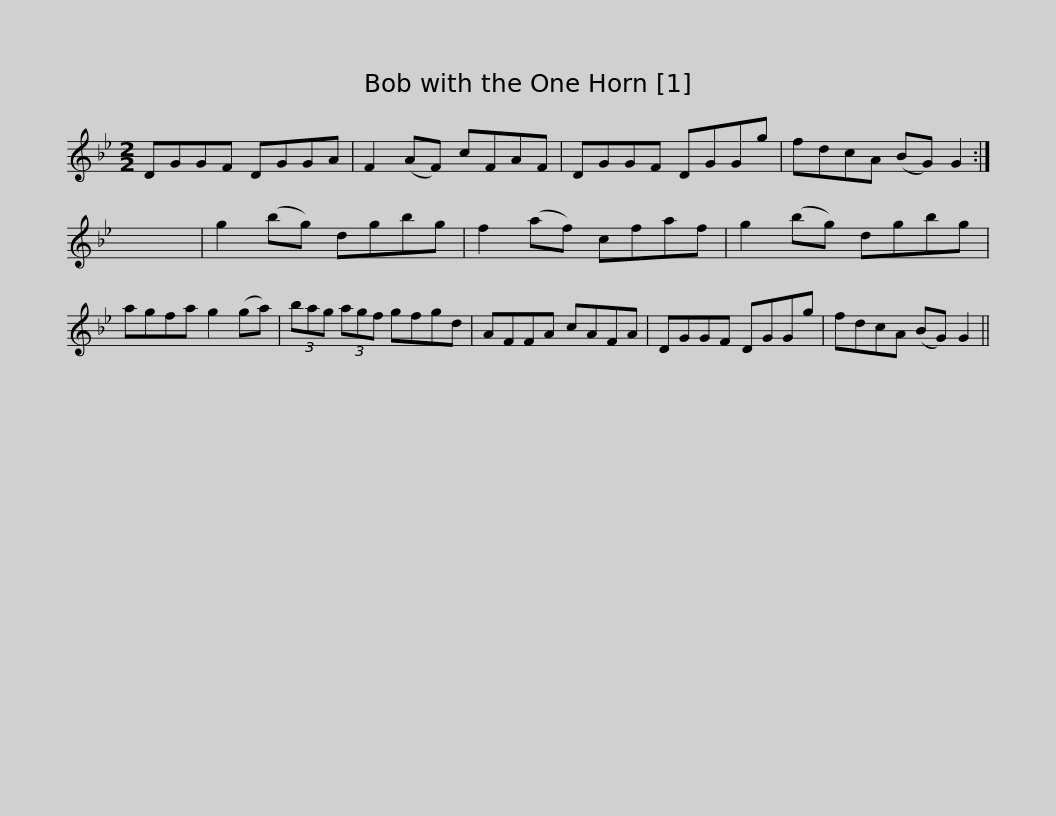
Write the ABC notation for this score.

X:1
L:1/8
M:2/2
I:linebreak $
K:Gmin
V:1 treble
V:1
 DGGF DGGA | F2 (AF) cFAF | DGGF DGGg | fdcA (BG) G2 :| x8 | %5
 g2 (bg) dgbg |$ f2 (af) cfaf | g2 (bg) dgbg | agfa g2 (ga) | (3bag (3agf gfgd | %10
 AFFA cAFA |$ DGGF DGGg | fdcA (BG) G2 || %13
